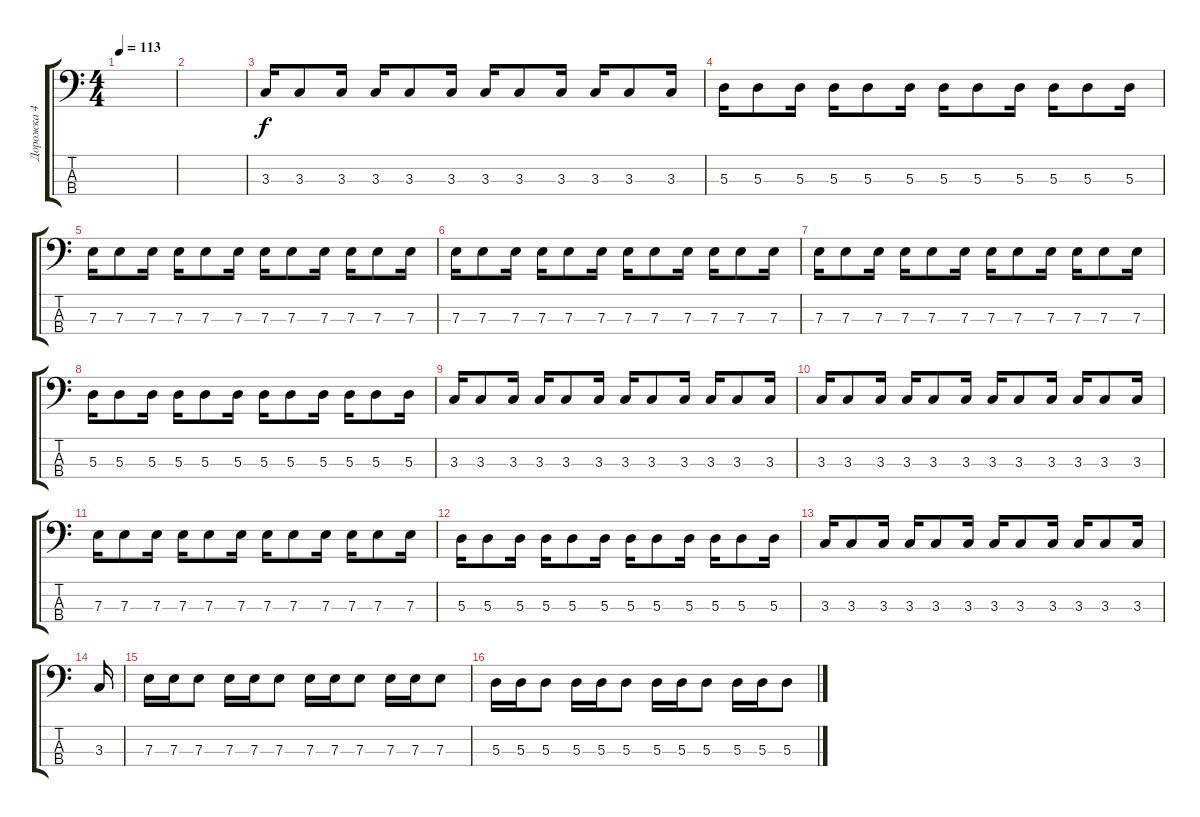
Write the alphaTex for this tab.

\track ("Дорожка 4" "Дорожка 4") {instrument electricbassfinger}
\staff {score tabs}
\tuning (G2 D2 A1 D1) {hide}
\ts (4 4)
\tempo 113
\clef f4
\ks c
|
|
3.3.16 3.3.8 3.3.16 3.3.16 3.3.8 3.3.16 3.3.16 3.3.8 3.3.16 3.3.16 3.3.8 3.3.16 |
5.3.16 5.3.8 5.3.16 5.3.16 5.3.8 5.3.16 5.3.16 5.3.8 5.3.16 5.3.16 5.3.8 5.3.16 |
7.3.16 7.3.8 7.3.16 7.3.16 7.3.8 7.3.16 7.3.16 7.3.8 7.3.16 7.3.16 7.3.8 7.3.16 |
7.3.16 7.3.8 7.3.16 7.3.16 7.3.8 7.3.16 7.3.16 7.3.8 7.3.16 7.3.16 7.3.8 7.3.16 |
7.3.16 7.3.8 7.3.16 7.3.16 7.3.8 7.3.16 7.3.16 7.3.8 7.3.16 7.3.16 7.3.8 7.3.16 |
5.3.16 5.3.8 5.3.16 5.3.16 5.3.8 5.3.16 5.3.16 5.3.8 5.3.16 5.3.16 5.3.8 5.3.16 |
3.3.16 3.3.8 3.3.16 3.3.16 3.3.8 3.3.16 3.3.16 3.3.8 3.3.16 3.3.16 3.3.8 3.3.16 |
3.3.16 3.3.8 3.3.16 3.3.16 3.3.8 3.3.16 3.3.16 3.3.8 3.3.16 3.3.16 3.3.8 3.3.16 |
7.3.16 7.3.8 7.3.16 7.3.16 7.3.8 7.3.16 7.3.16 7.3.8 7.3.16 7.3.16 7.3.8 7.3.16 |
5.3.16 5.3.8 5.3.16 5.3.16 5.3.8 5.3.16 5.3.16 5.3.8 5.3.16 5.3.16 5.3.8 5.3.16 |
3.3.16 3.3.8 3.3.16 3.3.16 3.3.8 3.3.16 3.3.16 3.3.8 3.3.16 3.3.16 3.3.8 3.3.16 |
3.3.16 |
7.3.16 7.3.16 7.3.8 7.3.16 7.3.16 7.3.8 7.3.16 7.3.16 7.3.8 7.3.16 7.3.16 7.3.8 |
5.3.16 5.3.16 5.3.8 5.3.16 5.3.16 5.3.8 5.3.16 5.3.16 5.3.8 5.3.16 5.3.16 5.3.8
